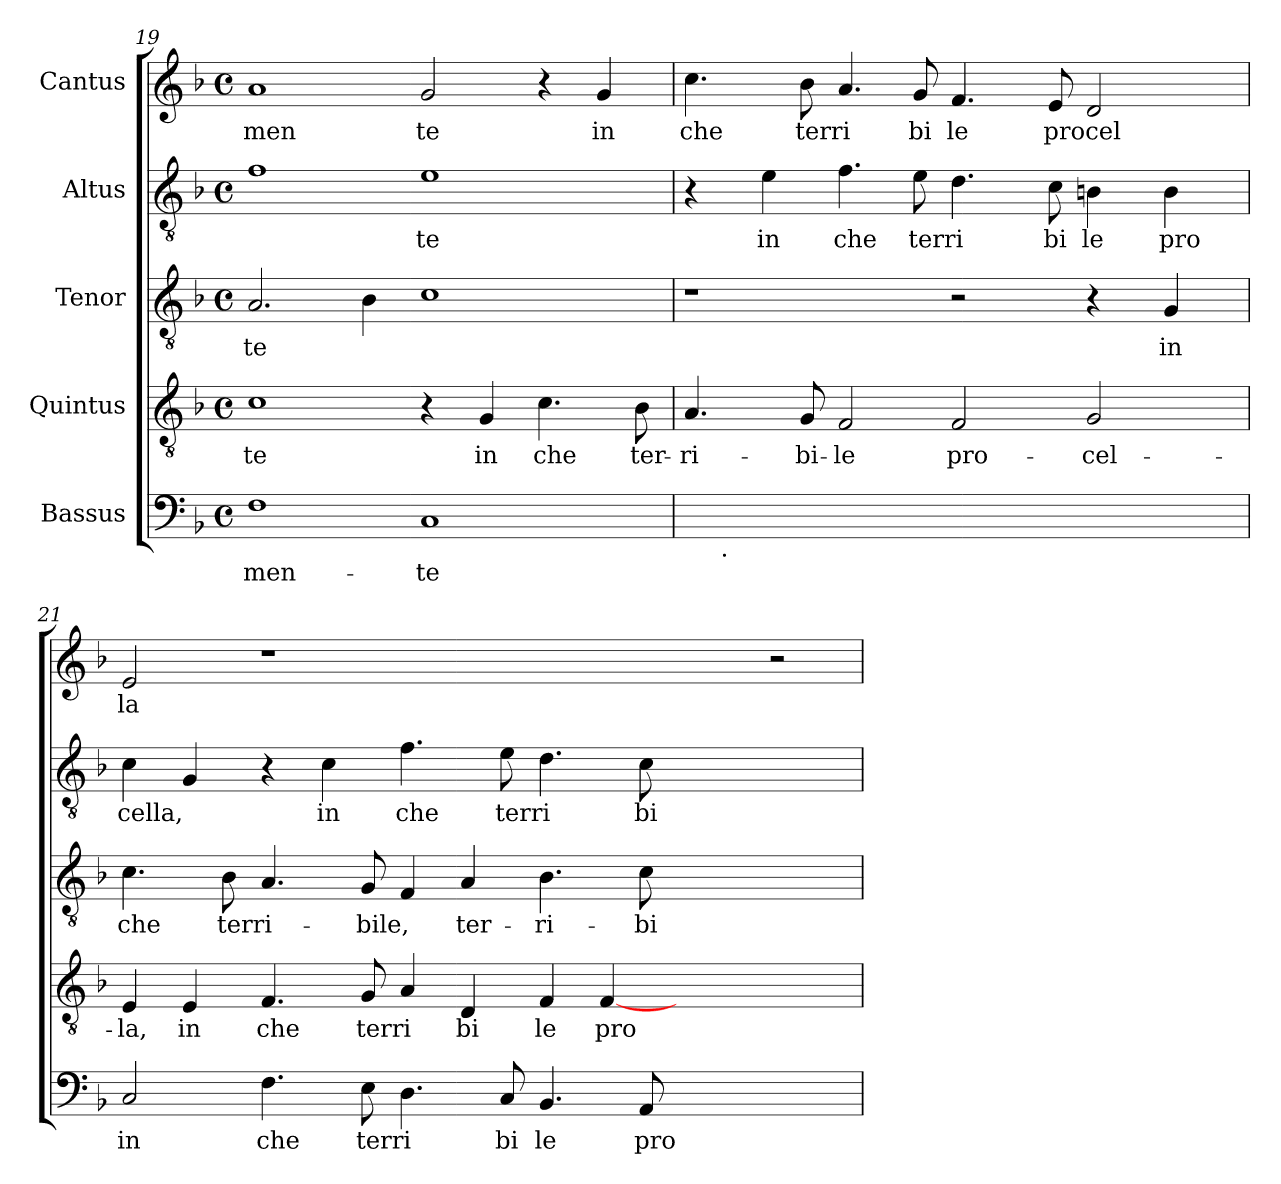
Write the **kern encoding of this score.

**kern	**text	**kern	**text	**kern	**text	**kern	**text	**kern	**text
*part5	*part5	*part4	*part4	*part3	*part3	*part2	*part2	*part1	*part1
*staff5	*staff5	*staff4	*staff4	*staff3	*staff3	*staff2	*staff2	*staff1	*staff1
*I"Bassus	*	*I"Quintus	*	*I"Tenor	*	*I"Altus	*	*I"Cantus	*
*clefF4	*	*clefGv2	*	*clefGv2	*	*clefGv2	*	*clefG2	*
*k[b-]	*	*k[b-]	*	*k[b-]	*	*k[b-]	*	*k[b-]	*
*F:	*	*F:	*	*F:	*	*F:	*	*F:	*
*M4/4	*	*M4/4	*	*M4/4	*	*M4/4	*	*M4/4	*
*met(c)	*	*met(c)	*	*met(c)	*	*met(c)	*	*met(c)	*
=19	=19	=19	=19	=19	=19	=19	=19	=19	=19
!	!LO:LY:b:cj	!	!LO:LY:b:cj	!	!LO:LY:b:cj	!	!	!	!LO:LY:b:cj
1F	men-	1c	-te	2.A/	-te	1f	.	1a	men
.	.	.	.	4B-\	.	.	.	.	.
!	!LO:LY:b:cj	!	!	!	!	!	!LO:LY:b:cj	!	!LO:LY:b:cj
1C	-te	4r	.	1c	.	1e	te	2g/	te
!	!	!	!LO:LY:b:cj	!	!	!	!	!	!
.	.	4G/	in	.	.	.	.	.	.
!	!	!	!LO:LY:b:cj	!	!	!	!	!	!
.	.	4.c\	che	.	.	.	.	4r	.
!	!	!	!	!	!	!	!	!	!LO:LY:b:cj
.	.	.	.	.	.	.	.	4g/	in
!	!	!	!LO:LY:b:cj	!	!	!	!	!	!
.	.	8B-\	ter-	.	.	.	.	.	.
=20	=20	=20	=20	=20	=20	=20	=20	=20	=20
!	!	!	!LO:LY:b:cj	!	!	!	!	!	!LO:LY:b:cj
16..ryy	.	4.A/	-ri-	1r	.	4r	.	4.cc\	che
!LO:TX:b:t=.	!	!	!	!	!	!	!	!	!
1ryy	.	.	.	.	.	.	.	.	.
!	!	!	!	!	!	!	!LO:LY:b:cj	!	!
.	.	.	.	.	.	4e\	in	.	.
!	!	!	!LO:LY:b:cj	!	!	!	!	!	!LO:LY:b:cj
.	.	8G/	-bi-	.	.	.	.	8b-\	terri
!	!	!	!LO:LY:b:cj	!	!	!	!LO:LY:b:cj	!	!
.	.	2F/	-le	.	.	4.f\	che	4.a/	.
!	!	!	!	!	!	!	!LO:LY:b:cj	!	!LO:LY:b:cj
.	.	.	.	.	.	8e\	terri	8g/	bi
!	!	!	!LO:LY:b:cj	!	!	!	!	!	!LO:LY:b:cj
.	.	2F/	pro-	2r	.	4.d\	.	4.f/	le
2ryy	.	.	.	.	.	.	.	.	.
!	!	!	!	!	!	!	!LO:LY:b:cj	!	!LO:LY:b:cj
.	.	.	.	.	.	8c\	bi	8e/	procel
!	!	!	!LO:LY:b:cj	!	!	!	!LO:LY:b:cj	!	!
.	.	2G/	-cel-	4r	.	4Bn\	le	2d/	.
4ryy	.	.	.	.	.	.	.	.	.
!	!	!	!	!	!LO:LY:b:cj	!	!LO:LY:b:cj	!	!
.	.	.	.	4G/	in	4B\	pro	.	.
8ryy	.	.	.	.	.	.	.	.	.
64ryy	.	.	.	.	.	.	.	.	.
!!LO:LB:g=z
=21	=21	=21	=21	=21	=21	=21	=21	=21	=21
!	!LO:LY:b:cj	!	!LO:LY:b:cj	!	!LO:LY:b:cj	!	!LO:LY:b:cj	!	!LO:LY:b:cj
2C/	in	4E/	-la,	4.c\	che	4c\	cella,	2e/	la
!	!	!	!LO:LY:b:cj	!	!	!	!	!	!
.	.	4E/	in	.	.	4G/	.	.	.
!	!	!	!	!	!LO:LY:b:cj	!	!	!	!
.	.	.	.	8B-\	terri-	.	.	.	.
!	!LO:LY:b:cj	!	!LO:LY:b:cj	!	!	!	!	!LO:N:vis=1	!
4.F\	che	4.F/	che	4.A/	.	4r	.	0r	.
!	!	!	!	!	!	!	!LO:LY:b:cj	!	!
.	.	.	.	.	.	4c\	in	.	.
!	!LO:LY:b:cj	!	!LO:LY:b:cj	!	!LO:LY:b	!	!	!	!
8E\	terri	8G/	terri	8G/	-bile,	.	.	.	.
!	!	!	!	!	!	!	!LO:LY:b:cj	!	!
4.D\	.	4A/	.	4F/	.	4.f\	che	.	.
!	!	!	!LO:LY:b:cj	!	!LO:LY:b:cj	!	!	!	!
.	.	4D/	bi	4A/	ter-	.	.	.	.
!	!LO:LY:b:cj	!	!	!	!	!	!LO:LY:b:cj	!	!
8C/	bi	.	.	.	.	8e\	terri	.	.
!	!LO:LY:b:cj	!	!LO:LY:b:cj	!	!LO:LY:b:cj	!	!	!	!
4.BB-/	le	4F/	le	4.B-\	-ri-	4.d\	.	.	.
!	!	!	!LO:LY:b	!	!	!	!	!	!
.	.	[<4F/	pro	.	.	.	.	.	.
!	!LO:LY:b:cj	!	!	!	!LO:LY:b:cj	!	!LO:LY:b:cj	!	!
8AA/	pro	.	.	8c\	-bi-	8c\	bi	.	.
1ryy	.	1ryy	.	1ryy	.	1ryy	.	.	.
.	.	.	.	.	.	.	.	2r	.
=	=	=	=	=	=	=	=	=	=
*-	*-	*-	*-	*-	*-	*-	*-	*-	*-
